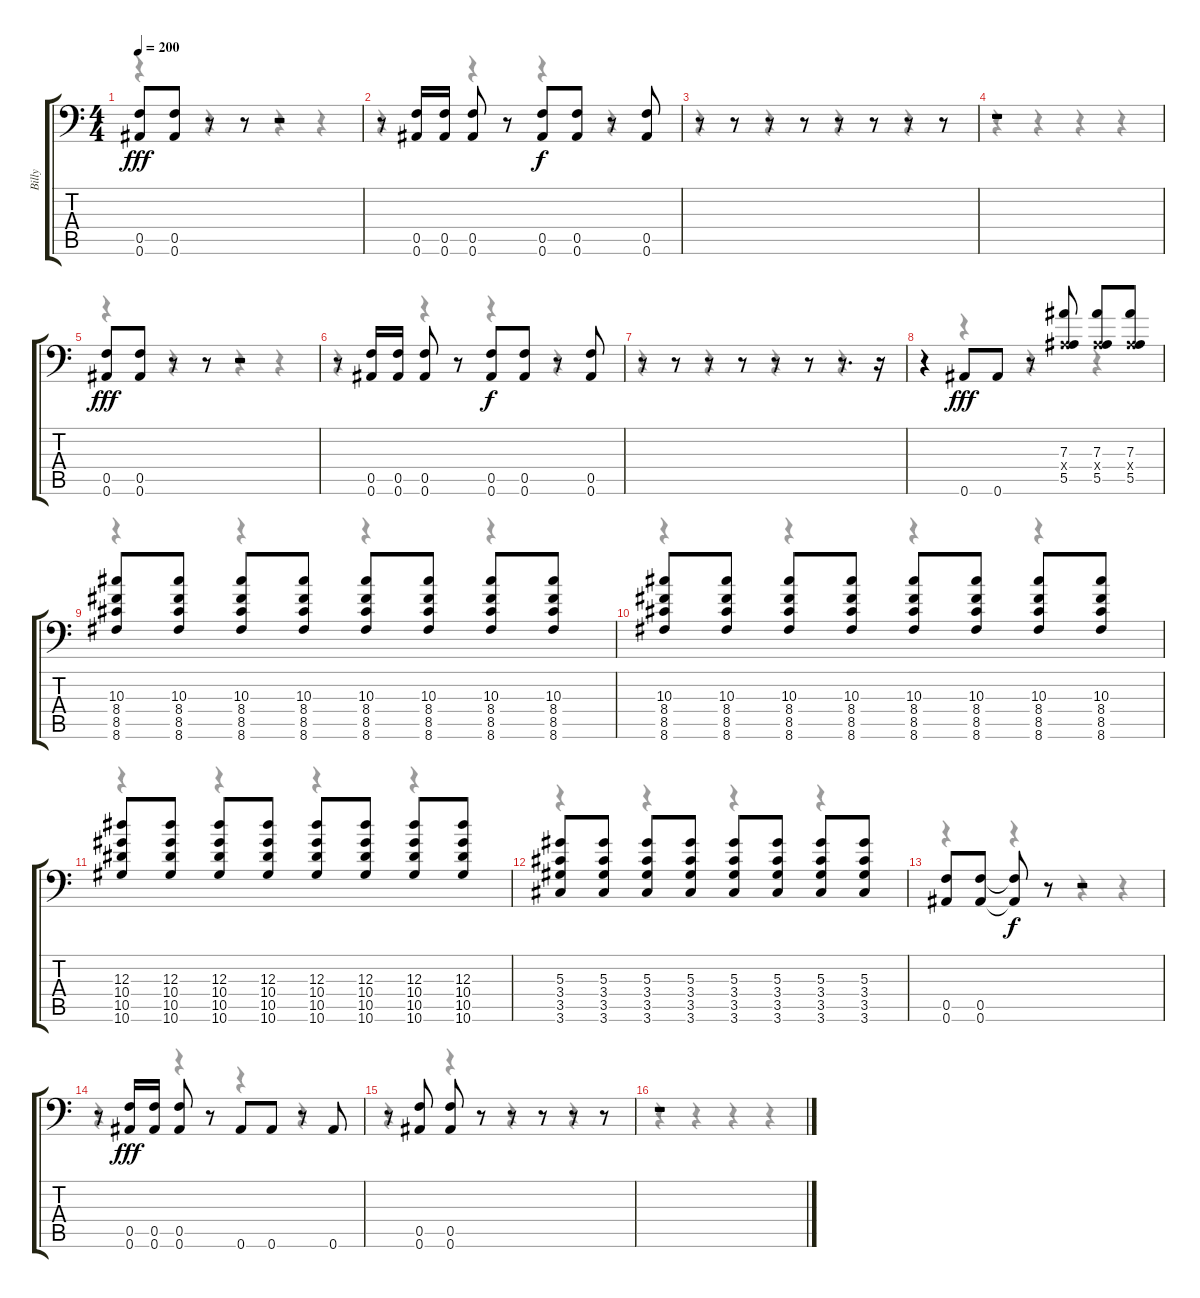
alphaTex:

\track ("Billy" "Billy") {instrument distortionguitar}
\staff {score tabs}
\tuning (C4 G3 Eb3 Bb2 F2 Bb1) {hide}
\voice
\ts (4 4)
\tempo 200
\clef f4
\ks c
(0.5 0.6).8{dy fff} (0.5 0.6).8 r.8 r.8 r.2 |
r.8 (0.5 0.6).16 (0.5 0.6).16 (0.5 0.6).8 r.8 (0.5 0.6).8{dy f} (0.5 0.6).8 r.8 (0.5 0.6).8 |
r.8 r.8 r.8 r.8 r.8 r.8 r.8 r.8 |
r.1 |
(0.5 0.6).8{dy fff} (0.5 0.6).8 r.8 r.8 r.2 |
r.8 (0.5 0.6).16 (0.5 0.6).16 (0.5 0.6).8 r.8 (0.5 0.6).8{dy f} (0.5 0.6).8 r.8 (0.5 0.6).8 |
r.8 r.8 r.8 r.8 r.8 r.8 r.8{d} r.16 |
r.4 0.6.8{dy fff} 0.6.8 r.8 (7.3 0.4{x} 5.5).8 (7.3 0.4{x} 5.5).8 (7.3 0.4{x} 5.5).8 |
(10.3 8.4 8.5 8.6).8 (10.3 8.4 8.5 8.6).8 (10.3 8.4 8.5 8.6).8 (10.3 8.4 8.5 8.6).8 (10.3 8.4 8.5 8.6).8 (10.3 8.4 8.5 8.6).8 (10.3 8.4 8.5 8.6).8 (10.3 8.4 8.5 8.6).8 |
(10.3 8.4 8.5 8.6).8 (10.3 8.4 8.5 8.6).8 (10.3 8.4 8.5 8.6).8 (10.3 8.4 8.5 8.6).8 (10.3 8.4 8.5 8.6).8 (10.3 8.4 8.5 8.6).8 (10.3 8.4 8.5 8.6).8 (10.3 8.4 8.5 8.6).8 |
(12.3 10.4 10.5 10.6).8 (12.3 10.4 10.5 10.6).8 (12.3 10.4 10.5 10.6).8 (12.3 10.4 10.5 10.6).8 (12.3 10.4 10.5 10.6).8 (12.3 10.4 10.5 10.6).8 (12.3 10.4 10.5 10.6).8 (12.3 10.4 10.5 10.6).8 |
(5.3 3.4 3.5 3.6).8 (5.3 3.4 3.5 3.6).8 (5.3 3.4 3.5 3.6).8 (5.3 3.4 3.5 3.6).8 (5.3 3.4 3.5 3.6).8 (5.3 3.4 3.5 3.6).8 (5.3 3.4 3.5 3.6).8 (5.3 3.4 3.5 3.6).8 |
(0.5 0.6).8 (0.5 0.6).8 (0.5{t} 0.6{t}).8{dy f} r.8 r.2 |
r.8 (0.5 0.6).16{dy fff} (0.5 0.6).16 (0.5 0.6).8 r.8 0.6.8 0.6.8 r.8 0.6.8 |
r.8 (0.5 0.6).8 (0.5 0.6).8 r.8 r.8 r.8 r.8 r.8 |
r.1
\voice
\clef f4
\ottava regular
\simile none
\ks c
r.4{dy f} r.4 r.4 r.4 |
r.4 r.4 r.4 r.4 |
r.4 r.4 r.4 r.4 |
r.4 r.4 r.4 r.4 |
r.4 r.4 r.4 r.4 |
r.4 r.4 r.4 r.4 |
r.4 r.4 r.4 r.4 |
r.4 r.4 r.4 r.4 |
r.4 r.4 r.4 r.4 |
r.4 r.4 r.4 r.4 |
r.4 r.4 r.4 r.4 |
r.4 r.4 r.4 r.4 |
r.4 r.4 r.4 r.4 |
r.4 r.4 r.4 r.4 |
r.4 r.4 r.4 r.4 |
r.4 r.4 r.4 r.4
